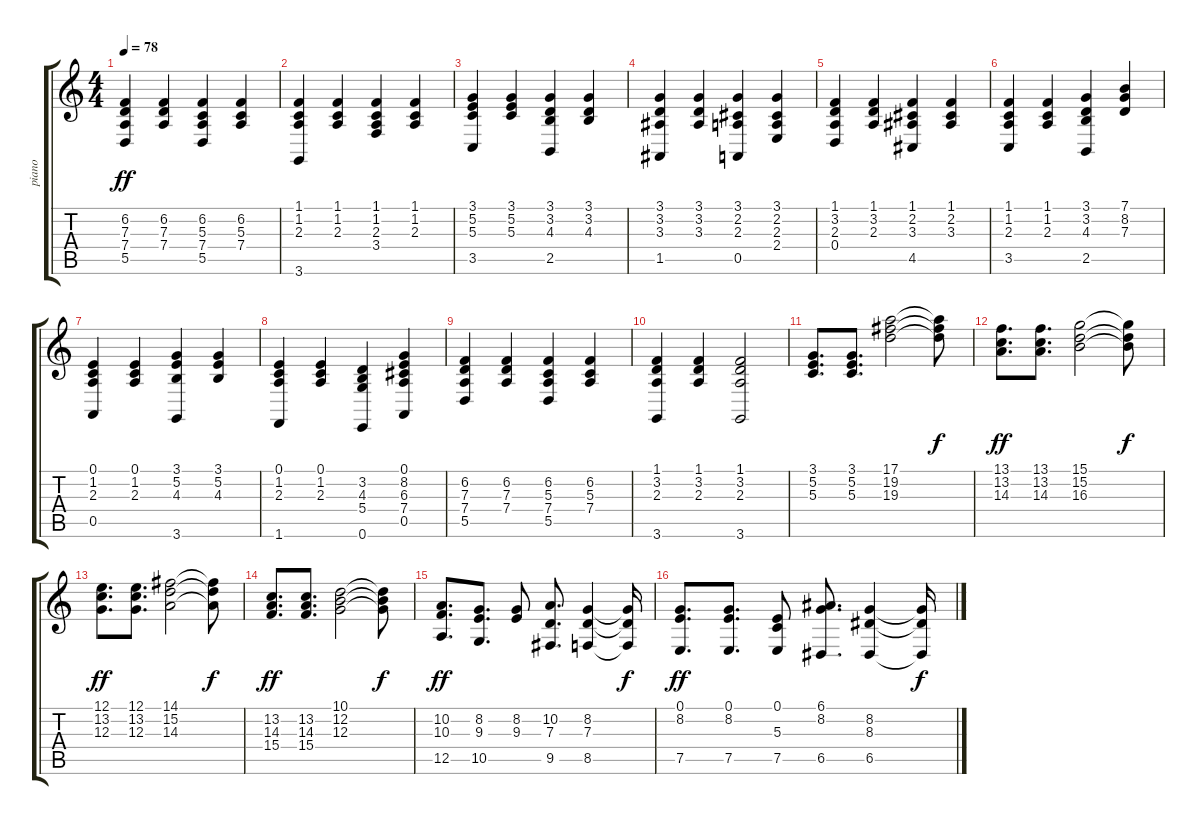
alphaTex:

\track ("piano" "piano") {instrument brightacousticpiano}
\staff {score tabs}
\tuning (E4 B3 G3 D3 A2 E2) {hide}
\ts (4 4)
\tempo 78
\clef g2
\ks c
(6.2 7.3 7.4 5.5).4{dy ff} (6.2 7.3 7.4).4 (6.2 5.3 7.4 5.5).4 (6.2 5.3 7.4).4 |
(1.1 1.2 2.3 3.6).4 (1.1 1.2 2.3).4 (1.1 1.2 2.3 3.4).4 (1.1 1.2 2.3).4 |
(3.1 5.2 5.3 3.5).4 (3.1 5.2 5.3).4 (3.1 3.2 4.3 2.5).4 (3.1 3.2 4.3).4 |
(3.1 3.2 3.3 1.5).4 (3.1 3.2 3.3).4 (3.1 2.2 2.3 0.5).4 (3.1 2.2 2.3 2.4).4 |
(1.1 3.2 2.3 0.4).4 (1.1 3.2 2.3).4 (1.1 2.2 3.3 4.5).4 (1.1 2.2 3.3).4 |
(1.1 1.2 2.3 3.5).4 (1.1 1.2 2.3).4 (3.1 3.2 4.3 2.5).4 (7.1 8.2 7.3).4 |
(0.1 1.2 2.3 0.5).4 (0.1 1.2 2.3).4 (3.1 5.2 4.3 3.6).4 (3.1 5.2 4.3).4 |
(0.1 1.2 2.3 1.6).4 (0.1 1.2 2.3).4 (3.2 4.3 5.4 0.6).4 (0.1 8.2 6.3 7.4 0.5).4 |
(6.2 7.3 7.4 5.5).4 (6.2 7.3 7.4).4 (6.2 5.3 7.4 5.5).4 (6.2 5.3 7.4).4 |
(1.1 3.2 2.3 3.6).4 (1.1 3.2 2.3).4 (1.1 3.2 2.3 3.6).2 |
(3.1 5.2 5.3).8{d} (3.1 5.2 5.3).8{d} (17.1 19.2 19.3).2 (17.1{t} 19.2{t} 19.3{t}).8{dy f} |
(13.1 13.2 14.3).8{d dy ff} (13.1 13.2 14.3).8{d} (15.1 15.2 16.3).2 (15.1{t} 15.2{t} 16.3{t}).8{dy f} |
(12.1 13.2 12.3).8{d dy ff} (12.1 13.2 12.3).8{d} (14.1 15.2 14.3).2 (14.1{t} 15.2{t} 14.3{t}).8{dy f} |
(13.2 14.3 15.4).8{d dy ff} (13.2 14.3 15.4).8{d} (10.1 12.2 12.3).2 (10.1{t} 12.2{t} 12.3{t}).8{dy f} |
(10.2 10.3 12.5).8{d dy ff} (8.2 9.3 10.5).8{d} (8.2 9.3).8 (10.2 7.3 9.5).8{d} (8.2 7.3 8.5).4 (8.2{t} 7.3{t} 8.5{t}).16{dy f} |
(0.1 8.2 7.5).8{d dy ff} (0.1 8.2 7.5).8{d} (0.1 5.3 7.5).8 (6.1 8.2 6.5).8{d} (8.2 8.3 6.5).4 (8.2{t} 8.3{t} 6.5{t}).16{dy f}
